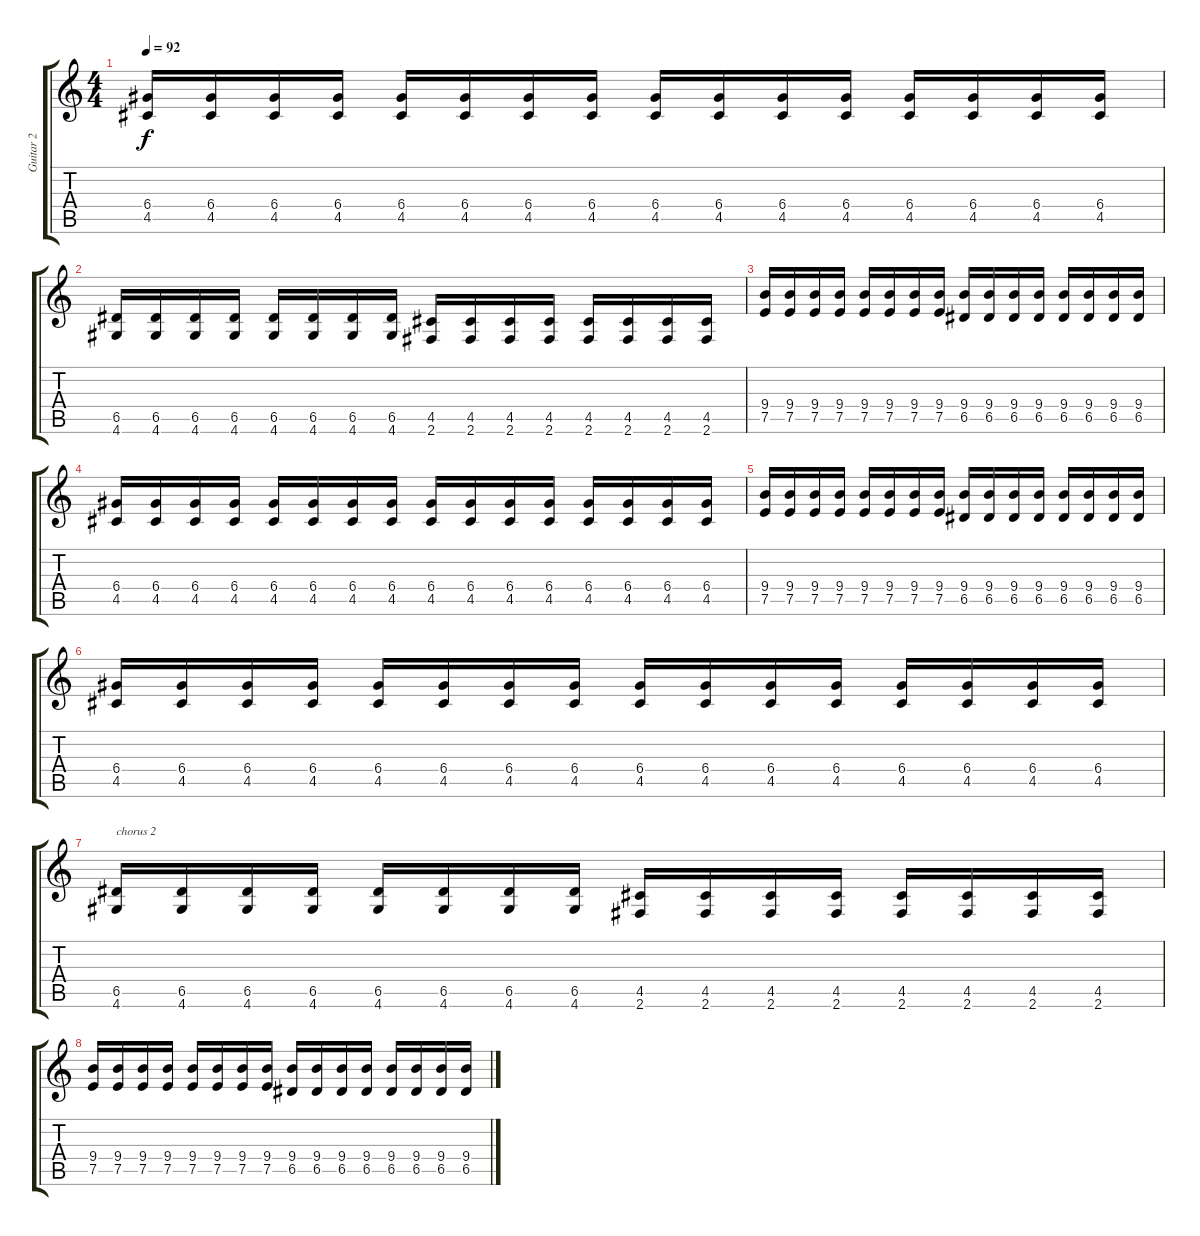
\track ("Guitar 2" "Guitar 2") {instrument distortionguitar}
\staff {score tabs}
\tuning (E4 B3 G3 D3 A2 E2) {hide}
\ts (4 4)
\tempo 92
\clef g2
\ks c
(6.4 4.5).16{dy f} (6.4 4.5).16 (6.4 4.5).16 (6.4 4.5).16 (6.4 4.5).16 (6.4 4.5).16 (6.4 4.5).16 (6.4 4.5).16 (6.4 4.5).16 (6.4 4.5).16 (6.4 4.5).16 (6.4 4.5).16 (6.4 4.5).16 (6.4 4.5).16 (6.4 4.5).16 (6.4 4.5).16 |
(6.5 4.6).16 (6.5 4.6).16 (6.5 4.6).16 (6.5 4.6).16 (6.5 4.6).16 (6.5 4.6).16 (6.5 4.6).16 (6.5 4.6).16 (4.5 2.6).16 (4.5 2.6).16 (4.5 2.6).16 (4.5 2.6).16 (4.5 2.6).16 (4.5 2.6).16 (4.5 2.6).16 (4.5 2.6).16 |
(9.4 7.5).16 (9.4 7.5).16 (9.4 7.5).16 (9.4 7.5).16 (9.4 7.5).16 (9.4 7.5).16 (9.4 7.5).16 (9.4 7.5).16 (9.4 6.5).16 (9.4 6.5).16 (9.4 6.5).16 (9.4 6.5).16 (9.4 6.5).16 (9.4 6.5).16 (9.4 6.5).16 (9.4 6.5).16 |
(6.4 4.5).16 (6.4 4.5).16 (6.4 4.5).16 (6.4 4.5).16 (6.4 4.5).16 (6.4 4.5).16 (6.4 4.5).16 (6.4 4.5).16 (6.4 4.5).16 (6.4 4.5).16 (6.4 4.5).16 (6.4 4.5).16 (6.4 4.5).16 (6.4 4.5).16 (6.4 4.5).16 (6.4 4.5).16 |
(9.4 7.5).16 (9.4 7.5).16 (9.4 7.5).16 (9.4 7.5).16 (9.4 7.5).16 (9.4 7.5).16 (9.4 7.5).16 (9.4 7.5).16 (9.4 6.5).16 (9.4 6.5).16 (9.4 6.5).16 (9.4 6.5).16 (9.4 6.5).16 (9.4 6.5).16 (9.4 6.5).16 (9.4 6.5).16 |
(6.4 4.5).16 (6.4 4.5).16 (6.4 4.5).16 (6.4 4.5).16 (6.4 4.5).16 (6.4 4.5).16 (6.4 4.5).16 (6.4 4.5).16 (6.4 4.5).16 (6.4 4.5).16 (6.4 4.5).16 (6.4 4.5).16 (6.4 4.5).16 (6.4 4.5).16 (6.4 4.5).16 (6.4 4.5).16 |
(6.5 4.6).16{txt "chorus 2"} (6.5 4.6).16 (6.5 4.6).16 (6.5 4.6).16 (6.5 4.6).16 (6.5 4.6).16 (6.5 4.6).16 (6.5 4.6).16 (4.5 2.6).16 (4.5 2.6).16 (4.5 2.6).16 (4.5 2.6).16 (4.5 2.6).16 (4.5 2.6).16 (4.5 2.6).16 (4.5 2.6).16 |
(9.4 7.5).16 (9.4 7.5).16 (9.4 7.5).16 (9.4 7.5).16 (9.4 7.5).16 (9.4 7.5).16 (9.4 7.5).16 (9.4 7.5).16 (9.4 6.5).16 (9.4 6.5).16 (9.4 6.5).16 (9.4 6.5).16 (9.4 6.5).16 (9.4 6.5).16 (9.4 6.5).16 (9.4 6.5).16
